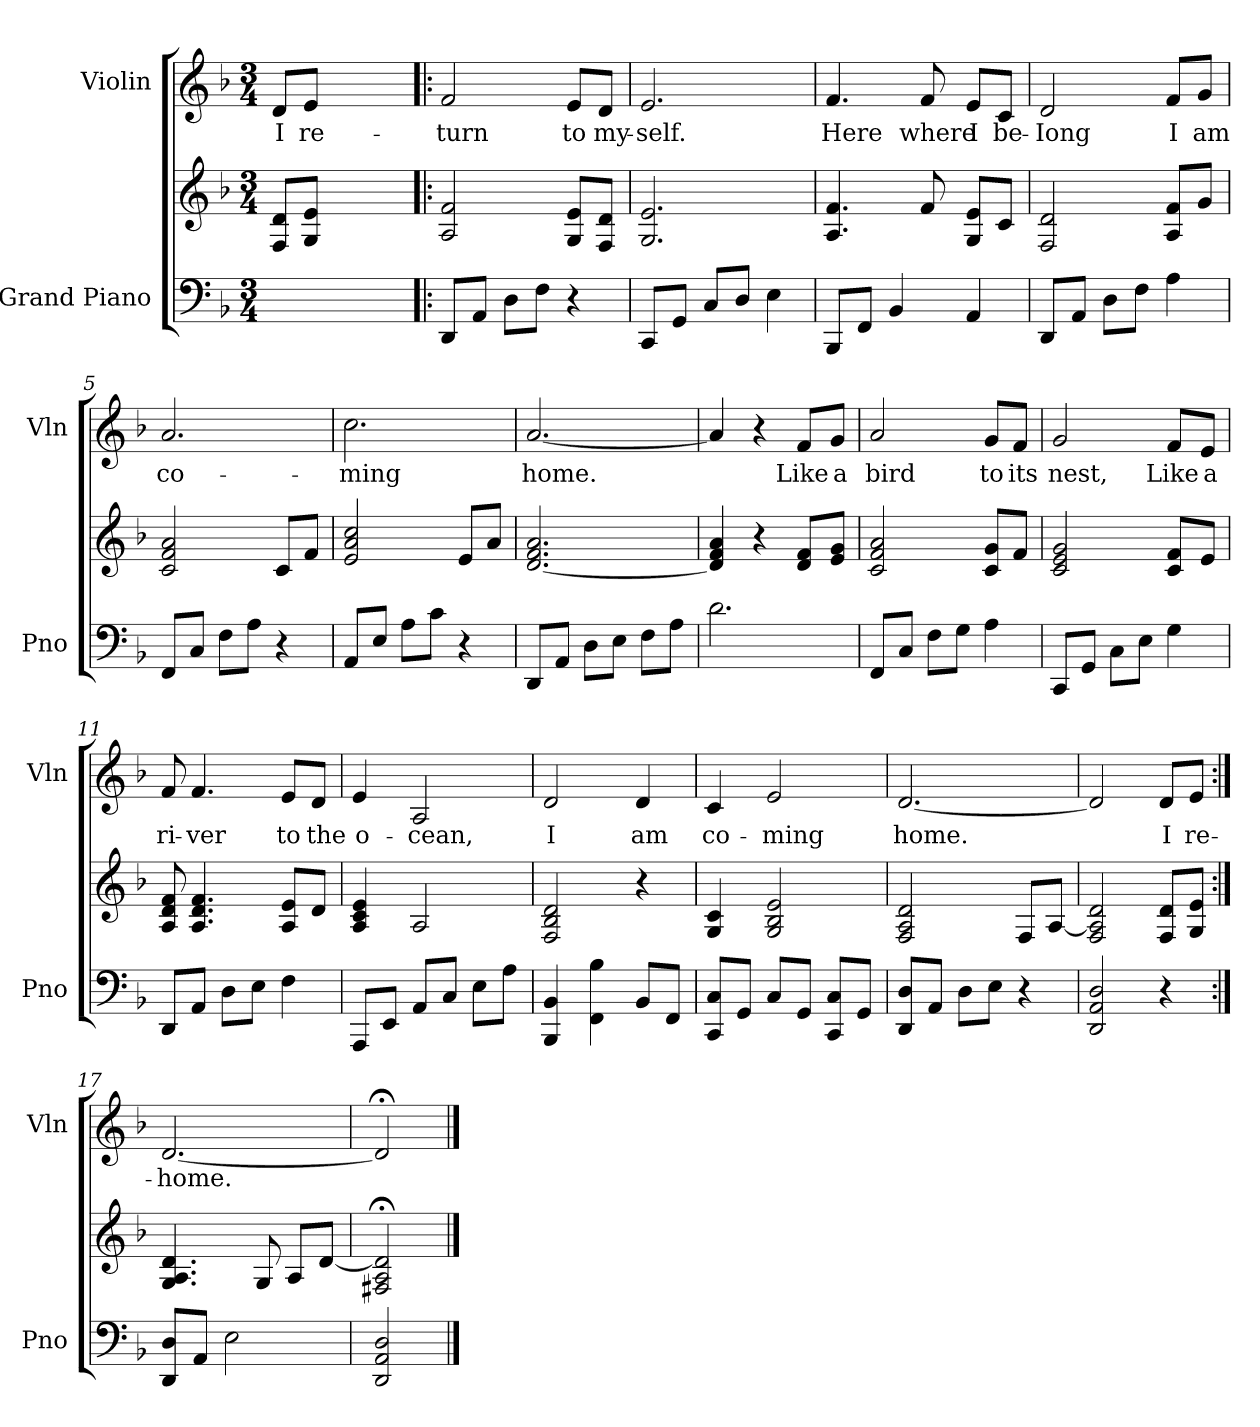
**kern	**kern	**kern	**text
*part2	*part2	*part1	*part1
*staff3	*staff2	*staff1	*staff1
*I"Grand Piano	*	*I"Violin	*
*I'Pno	*	*I'Vln	*
*clefF4	*clefG2	*clefG2	*
*k[b-]	*k[b-]	*k[b-]	*
*M3/4	*M3/4	*M3/4	*
*MM95	*MM95	*MM95	*
=	=	=	=
!	!	!	!LO:LY:b
2.ryy	8F/ 8d/L	8d/L	I
!	!	!	!LO:LY:b
.	8G/ 8e/J	8e/J	re-
.	2ryy	2ryy	.
=1!|:	=1!|:	=1!|:	=1!|:
!	!	!	!LO:LY:b
8DD/L	2A/ 2f/	2f/	-turn
8AA/J	.	.	.
8D\L	.	.	.
8F\J	.	.	.
!	!	!	!LO:LY:b
4r	8G/ 8e/L	8e/L	to
!	!	!	!LO:LY:b
.	8F/ 8d/J	8d/J	my-
=2	=2	=2	=2
!	!	!	!LO:LY:b
8CC/L	2.G/ 2.e/	2.e/	-self.
8GG/J	.	.	.
8C/L	.	.	.
8D/J	.	.	.
4E\	.	.	.
=3	=3	=3	=3
!	!	!	!LO:LY:b
8BBB-/L	4.A/ 4.f/	4.f/	Here
8FF/J	.	.	.
4BB-/	.	.	.
!	!	!	!LO:LY:b
.	8f/	8f/	where
!	!	!	!LO:LY:b
4AA/	8G/ 8e/L	8e/L	I
!	!	!	!LO:LY:b
.	8c/J	8c/J	be-
=4	=4	=4	=4
!	!	!	!LO:LY:b
8DD/L	2F/ 2d/	2d/	-Iong
8AA/J	.	.	.
8D\L	.	.	.
8F\J	.	.	.
!	!	!	!LO:LY:b
4A\	8A/ 8f/L	8f/L	I
!	!	!	!LO:LY:b
.	8g/J	8g/J	am
=5	=5	=5	=5
!	!	!	!LO:LY:b
8FF/L	2c/ 2f/ 2a/	2.a/	co-
8C/J	.	.	.
8F\L	.	.	.
8A\J	.	.	.
4r	8c/L	.	.
.	8f/J	.	.
!!LO:LB:g=z
=6	=6	=6	=6
!	!	!	!LO:LY:b
8AA/L	2e/ 2a/ 2cc/	2.cc\	-ming
8E/J	.	.	.
8A\L	.	.	.
8c\J	.	.	.
4r	8e/L	.	.
.	8a/J	.	.
=7	=7	=7	=7
!	!	!	!LO:LY:b
8DD/L	[<2.d/ 2.f/ 2.a/	[2.a/	home.
8AA/J	.	.	.
8D\L	.	.	.
8E\J	.	.	.
8F\L	.	.	.
8A\J	.	.	.
=8	=8	=8	=8
2.d\	4d/] 4f/ 4a/	4a/]	.
.	4r	4r	.
!	!	!	!LO:LY:b
.	8d/ 8f/L	8f/L	Like
!	!	!	!LO:LY:b
.	8e/ 8g/J	8g/J	a
=9	=9	=9	=9
!	!	!	!LO:LY:b
8FF/L	2c/ 2f/ 2a/	2a/	bird
8C/J	.	.	.
8F\L	.	.	.
8G\J	.	.	.
!	!	!	!LO:LY:b
4A\	8c/ 8g/L	8g/L	to
!	!	!	!LO:LY:b
.	8f/J	8f/J	its
=10	=10	=10	=10
!	!	!	!LO:LY:b
8CC/L	2c/ 2e/ 2g/	2g/	nest,
8GG/J	.	.	.
8C\L	.	.	.
8E\J	.	.	.
!	!	!	!LO:LY:b
4G\	8c/ 8f/L	8f/L	Like
!	!	!	!LO:LY:b
.	8e/J	8e/J	a
=11	=11	=11	=11
!	!	!	!LO:LY:b
8DD/L	8A/ 8d/ 8f/	8f/	ri-
!	!	!	!LO:LY:b
8AA/J	4.A/ 4.d/ 4.f/	4.f/	-ver
8D\L	.	.	.
8E\J	.	.	.
!	!	!	!LO:LY:b
4F\	8A/ 8e/L	8e/L	to
!	!	!	!LO:LY:b
.	8d/J	8d/J	the
!!LO:LB:g=z
=12	=12	=12	=12
!	!	!	!LO:LY:b
8AAA/L	4A/ 4c/ 4e/	4e/	o-
8EE/J	.	.	.
!	!	!	!LO:LY:b
8AA/L	2A/	2A/	-cean,
8C/J	.	.	.
8E\L	.	.	.
8A\J	.	.	.
=13	=13	=13	=13
!	!	!	!LO:LY:b
4BBB-/ 4BB-/	2F/ 2B-/ 2d/	2d/	I
4FF\ 4B-\	.	.	.
!	!	!	!LO:LY:b
8BB-/L	4r	4d/	am
8FF/J	.	.	.
=14	=14	=14	=14
!	!	!	!LO:LY:b
8CC/ 8C/L	4G/ 4c/	4c/	co-
8GG/J	.	.	.
!	!	!	!LO:LY:b
8C/L	2G/ 2B-/ 2e/	2e/	-ming
8GG/J	.	.	.
8CC/ 8C/L	.	.	.
8GG/J	.	.	.
=15	=15	=15	=15
!	!	!	!LO:LY:b
8DD/ 8D/L	2F/ 2A/ 2d/	[<2.d/	home.
8AA/J	.	.	.
8D\L	.	.	.
8E\J	.	.	.
4r	8F/L	.	.
.	[<8A/J	.	.
=16	=16	=16	=16
2DD/ 2AA/ 2D/	2F/ 2A/] 2d/	2d/]	.
!	!	!	!LO:LY:b
4r	8F/ 8d/L	8d/L	I
!	!	!	!LO:LY:b
.	8G/ 8e/J	8e/J	re-
=17:|!	=17:|!	=17:|!	=17:|!
!	!	!	!LO:LY:b
8DD/ 8D/L	4.G/ 4.A/ 4.d/	[<2.d/	home.
8AA/J	.	.	.
2E\	.	.	.
.	8G/	.	.
.	8A/L	.	.
.	[<8d/J	.	.
=18	=18	=18	=18
2DD/ 2AA/ 2D/	2F#X/;< 2A/;< 2d/];<	2d;</]	.
==	==	==	==
*-	*-	*-	*-
